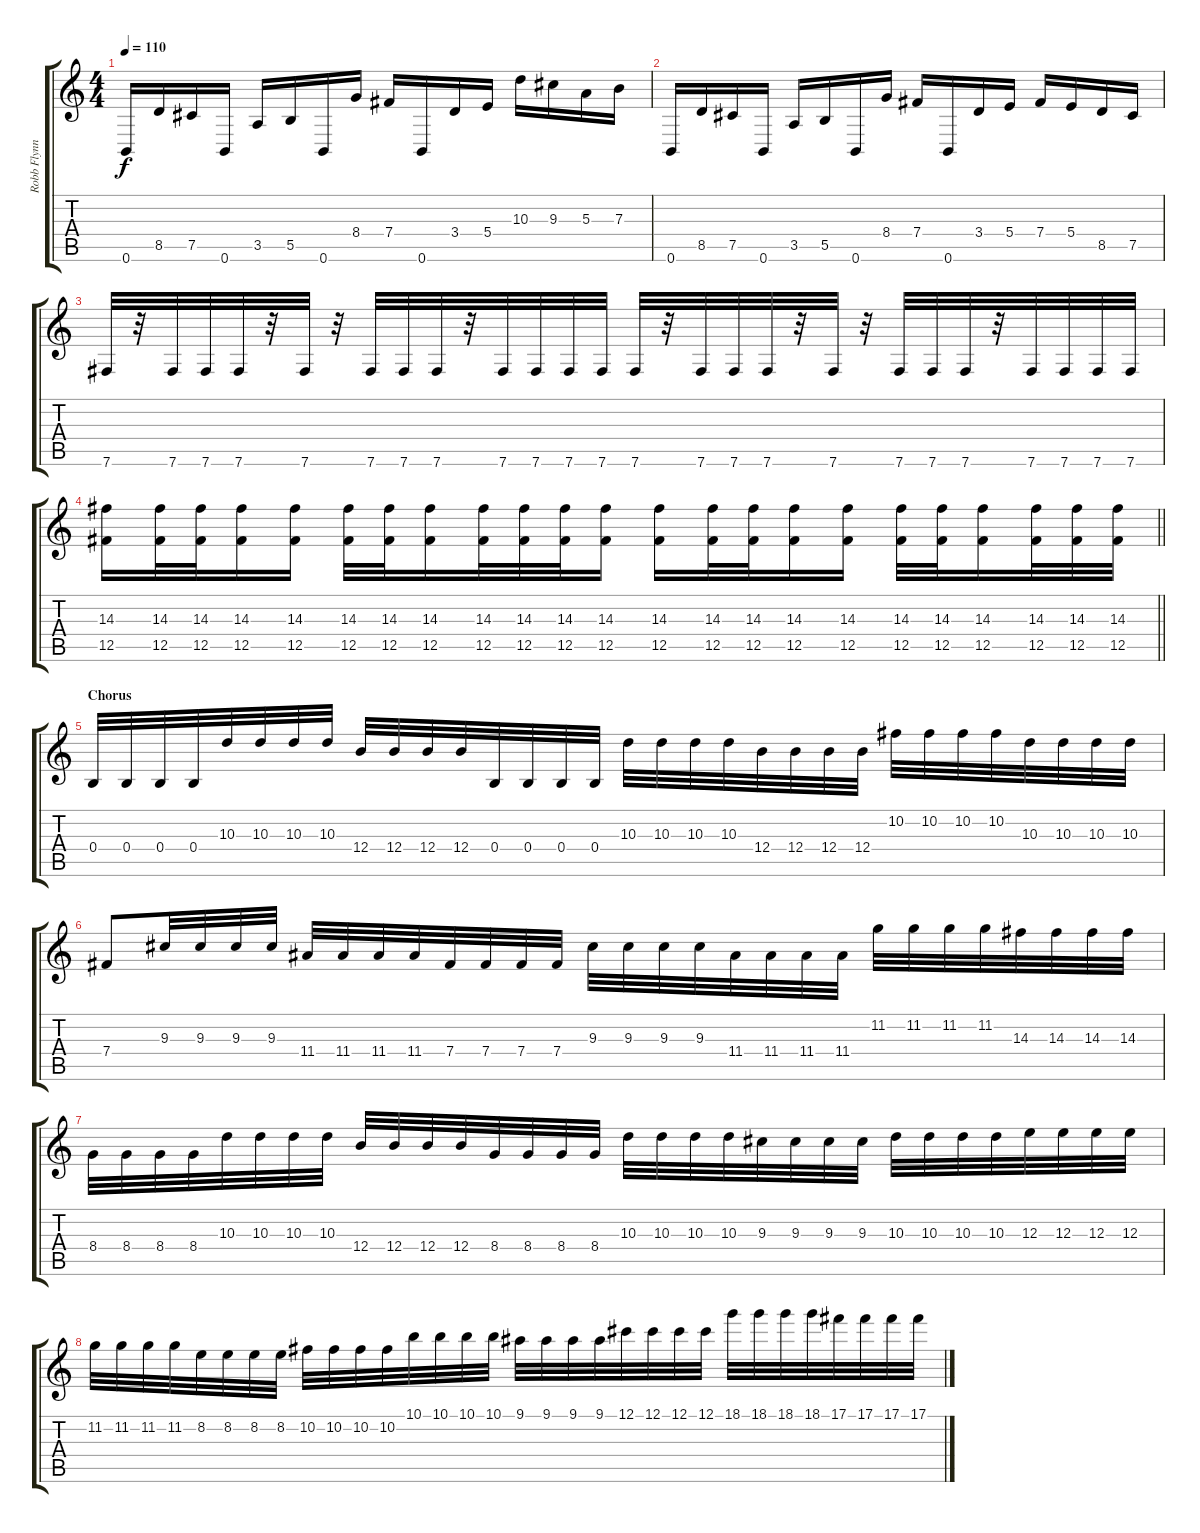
\track ("Robb Flynn" "Robb Flynn") {instrument distortionguitar}
\staff {score tabs}
\tuning (Db4 Ab3 E3 B2 Gb2 B1) {hide}
\ts (4 4)
\tempo 110
\clef g2
\ks c
0.6.16{dy f} 8.5.16 7.5.16 0.6.16 3.5.16 5.5.16 0.6.16 8.4.16 7.4.16 0.6.16 3.4.16 5.4.16 10.3.16 9.3.16 5.3.16 7.3.16 |
0.6.16 8.5.16 7.5.16 0.6.16 3.5.16 5.5.16 0.6.16 8.4.16 7.4.16 0.6.16 3.4.16 5.4.16 7.4.16 5.4.16 8.5.16 7.5.16 |
7.6.32 r.32 7.6.32 7.6.32 7.6.32 r.32 7.6.32 r.32 7.6.32 7.6.32 7.6.32 r.32 7.6.32 7.6.32 7.6.32 7.6.32 7.6.32 r.32 7.6.32 7.6.32 7.6.32 r.32 7.6.32 r.32 7.6.32 7.6.32 7.6.32 r.32 7.6.32 7.6.32 7.6.32 7.6.32 |
\barLineRight lightlight
(14.3 12.5).16 (14.3 12.5).32 (14.3 12.5).32 (14.3 12.5).16 (14.3 12.5).16 (14.3 12.5).32 (14.3 12.5).32 (14.3 12.5).16 (14.3 12.5).32 (14.3 12.5).32 (14.3 12.5).32 (14.3 12.5).16 (14.3 12.5).16 (14.3 12.5).32 (14.3 12.5).32 (14.3 12.5).16 (14.3 12.5).16 (14.3 12.5).32 (14.3 12.5).32 (14.3 12.5).16 (14.3 12.5).32 (14.3 12.5).32 (14.3 12.5).32 |
\section ("" "Chorus")
0.4.32 0.4.32 0.4.32 0.4.32 10.3.32 10.3.32 10.3.32 10.3.32 12.4.32 12.4.32 12.4.32 12.4.32 0.4.32 0.4.32 0.4.32 0.4.32 10.3.32 10.3.32 10.3.32 10.3.32 12.4.32 12.4.32 12.4.32 12.4.32 10.2.32 10.2.32 10.2.32 10.2.32 10.3.32 10.3.32 10.3.32 10.3.32 |
7.4.8 9.3.32 9.3.32 9.3.32 9.3.32 11.4.32 11.4.32 11.4.32 11.4.32 7.4.32 7.4.32 7.4.32 7.4.32 9.3.32 9.3.32 9.3.32 9.3.32 11.4.32 11.4.32 11.4.32 11.4.32 11.2.32 11.2.32 11.2.32 11.2.32 14.3.32 14.3.32 14.3.32 14.3.32 |
8.4.32 8.4.32 8.4.32 8.4.32 10.3.32 10.3.32 10.3.32 10.3.32 12.4.32 12.4.32 12.4.32 12.4.32 8.4.32 8.4.32 8.4.32 8.4.32 10.3.32 10.3.32 10.3.32 10.3.32 9.3.32 9.3.32 9.3.32 9.3.32 10.3.32 10.3.32 10.3.32 10.3.32 12.3.32 12.3.32 12.3.32 12.3.32 |
11.2.32 11.2.32 11.2.32 11.2.32 8.2.32 8.2.32 8.2.32 8.2.32 10.2.32 10.2.32 10.2.32 10.2.32 10.1.32 10.1.32 10.1.32 10.1.32 9.1.32 9.1.32 9.1.32 9.1.32 12.1.32 12.1.32 12.1.32 12.1.32 18.1.32 18.1.32 18.1.32 18.1.32 17.1.32 17.1.32 17.1.32 17.1.32
